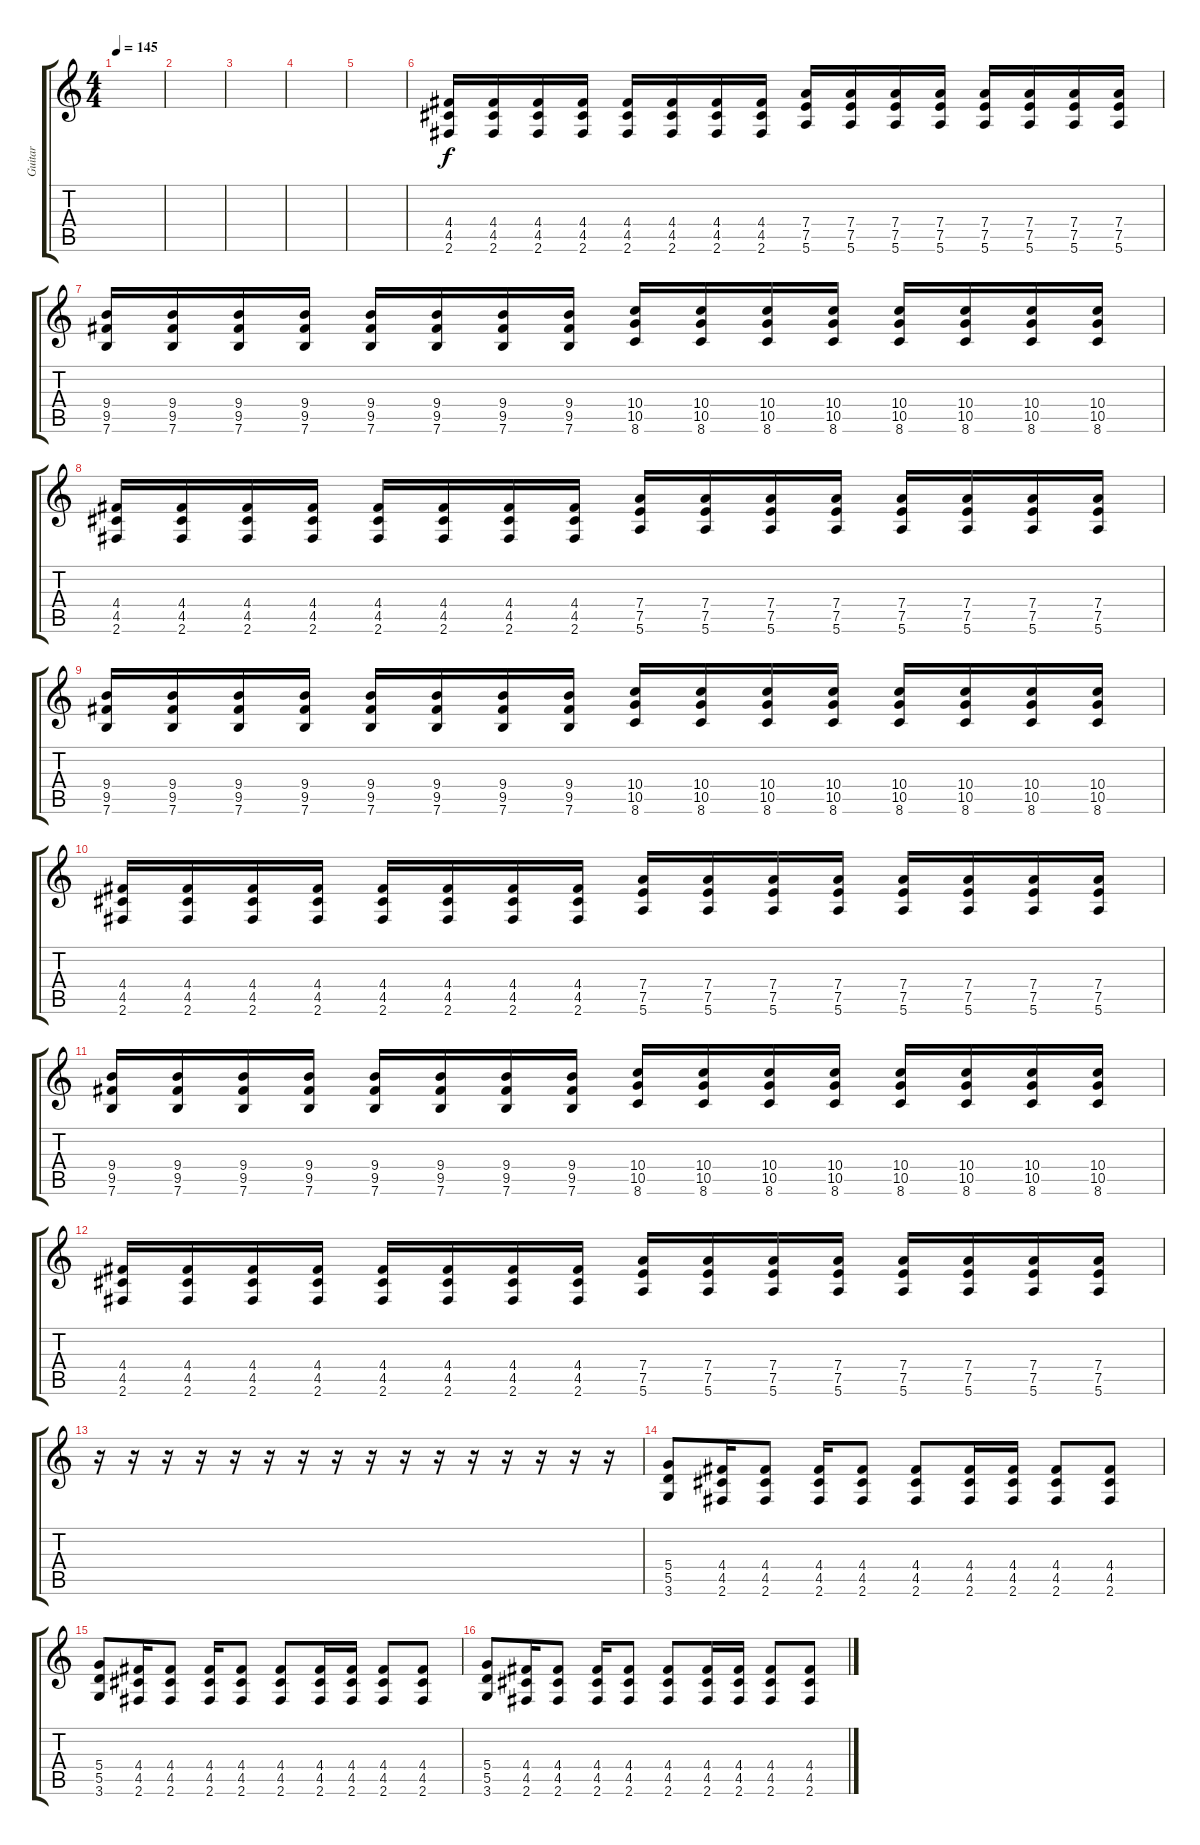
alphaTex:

\track ("Guitar" "Guitar") {instrument overdrivenguitar}
\staff {score tabs}
\tuning (E4 B3 G3 D3 A2 E2) {hide}
\ts (4 4)
\tempo 145
\clef g2
\ks c
|
|
|
|
|
(4.4 4.5 2.6).16 (4.4 4.5 2.6).16 (4.4 4.5 2.6).16 (4.4 4.5 2.6).16 (4.4 4.5 2.6).16 (4.4 4.5 2.6).16 (4.4 4.5 2.6).16 (4.4 4.5 2.6).16 (7.4 7.5 5.6).16 (7.4 7.5 5.6).16 (7.4 7.5 5.6).16 (7.4 7.5 5.6).16 (7.4 7.5 5.6).16 (7.4 7.5 5.6).16 (7.4 7.5 5.6).16 (7.4 7.5 5.6).16 |
(9.4 9.5 7.6).16 (9.4 9.5 7.6).16 (9.4 9.5 7.6).16 (9.4 9.5 7.6).16 (9.4 9.5 7.6).16 (9.4 9.5 7.6).16 (9.4 9.5 7.6).16 (9.4 9.5 7.6).16 (10.4 10.5 8.6).16 (10.4 10.5 8.6).16 (10.4 10.5 8.6).16 (10.4 10.5 8.6).16 (10.4 10.5 8.6).16 (10.4 10.5 8.6).16 (10.4 10.5 8.6).16 (10.4 10.5 8.6).16 |
(4.4 4.5 2.6).16 (4.4 4.5 2.6).16 (4.4 4.5 2.6).16 (4.4 4.5 2.6).16 (4.4 4.5 2.6).16 (4.4 4.5 2.6).16 (4.4 4.5 2.6).16 (4.4 4.5 2.6).16 (7.4 7.5 5.6).16 (7.4 7.5 5.6).16 (7.4 7.5 5.6).16 (7.4 7.5 5.6).16 (7.4 7.5 5.6).16 (7.4 7.5 5.6).16 (7.4 7.5 5.6).16 (7.4 7.5 5.6).16 |
(9.4 9.5 7.6).16 (9.4 9.5 7.6).16 (9.4 9.5 7.6).16 (9.4 9.5 7.6).16 (9.4 9.5 7.6).16 (9.4 9.5 7.6).16 (9.4 9.5 7.6).16 (9.4 9.5 7.6).16 (10.4 10.5 8.6).16 (10.4 10.5 8.6).16 (10.4 10.5 8.6).16 (10.4 10.5 8.6).16 (10.4 10.5 8.6).16 (10.4 10.5 8.6).16 (10.4 10.5 8.6).16 (10.4 10.5 8.6).16 |
(4.4 4.5 2.6).16 (4.4 4.5 2.6).16 (4.4 4.5 2.6).16 (4.4 4.5 2.6).16 (4.4 4.5 2.6).16 (4.4 4.5 2.6).16 (4.4 4.5 2.6).16 (4.4 4.5 2.6).16 (7.4 7.5 5.6).16 (7.4 7.5 5.6).16 (7.4 7.5 5.6).16 (7.4 7.5 5.6).16 (7.4 7.5 5.6).16 (7.4 7.5 5.6).16 (7.4 7.5 5.6).16 (7.4 7.5 5.6).16 |
(9.4 9.5 7.6).16 (9.4 9.5 7.6).16 (9.4 9.5 7.6).16 (9.4 9.5 7.6).16 (9.4 9.5 7.6).16 (9.4 9.5 7.6).16 (9.4 9.5 7.6).16 (9.4 9.5 7.6).16 (10.4 10.5 8.6).16 (10.4 10.5 8.6).16 (10.4 10.5 8.6).16 (10.4 10.5 8.6).16 (10.4 10.5 8.6).16 (10.4 10.5 8.6).16 (10.4 10.5 8.6).16 (10.4 10.5 8.6).16 |
(4.4 4.5 2.6).16 (4.4 4.5 2.6).16 (4.4 4.5 2.6).16 (4.4 4.5 2.6).16 (4.4 4.5 2.6).16 (4.4 4.5 2.6).16 (4.4 4.5 2.6).16 (4.4 4.5 2.6).16 (7.4 7.5 5.6).16 (7.4 7.5 5.6).16 (7.4 7.5 5.6).16 (7.4 7.5 5.6).16 (7.4 7.5 5.6).16 (7.4 7.5 5.6).16 (7.4 7.5 5.6).16 (7.4 7.5 5.6).16 |
r.16 r.16 r.16 r.16 r.16 r.16 r.16 r.16 r.16 r.16 r.16 r.16 r.16 r.16 r.16 r.16 |
(5.4 5.5 3.6).8 (4.4 4.5 2.6).16 (4.4 4.5 2.6).8 (4.4 4.5 2.6).16 (4.4 4.5 2.6).8 (4.4 4.5 2.6).8 (4.4 4.5 2.6).16 (4.4 4.5 2.6).16 (4.4 4.5 2.6).8 (4.4 4.5 2.6).8 |
(5.4 5.5 3.6).8 (4.4 4.5 2.6).16 (4.4 4.5 2.6).8 (4.4 4.5 2.6).16 (4.4 4.5 2.6).8 (4.4 4.5 2.6).8 (4.4 4.5 2.6).16 (4.4 4.5 2.6).16 (4.4 4.5 2.6).8 (4.4 4.5 2.6).8 |
(5.4 5.5 3.6).8 (4.4 4.5 2.6).16 (4.4 4.5 2.6).8 (4.4 4.5 2.6).16 (4.4 4.5 2.6).8 (4.4 4.5 2.6).8 (4.4 4.5 2.6).16 (4.4 4.5 2.6).16 (4.4 4.5 2.6).8 (4.4 4.5 2.6).8
